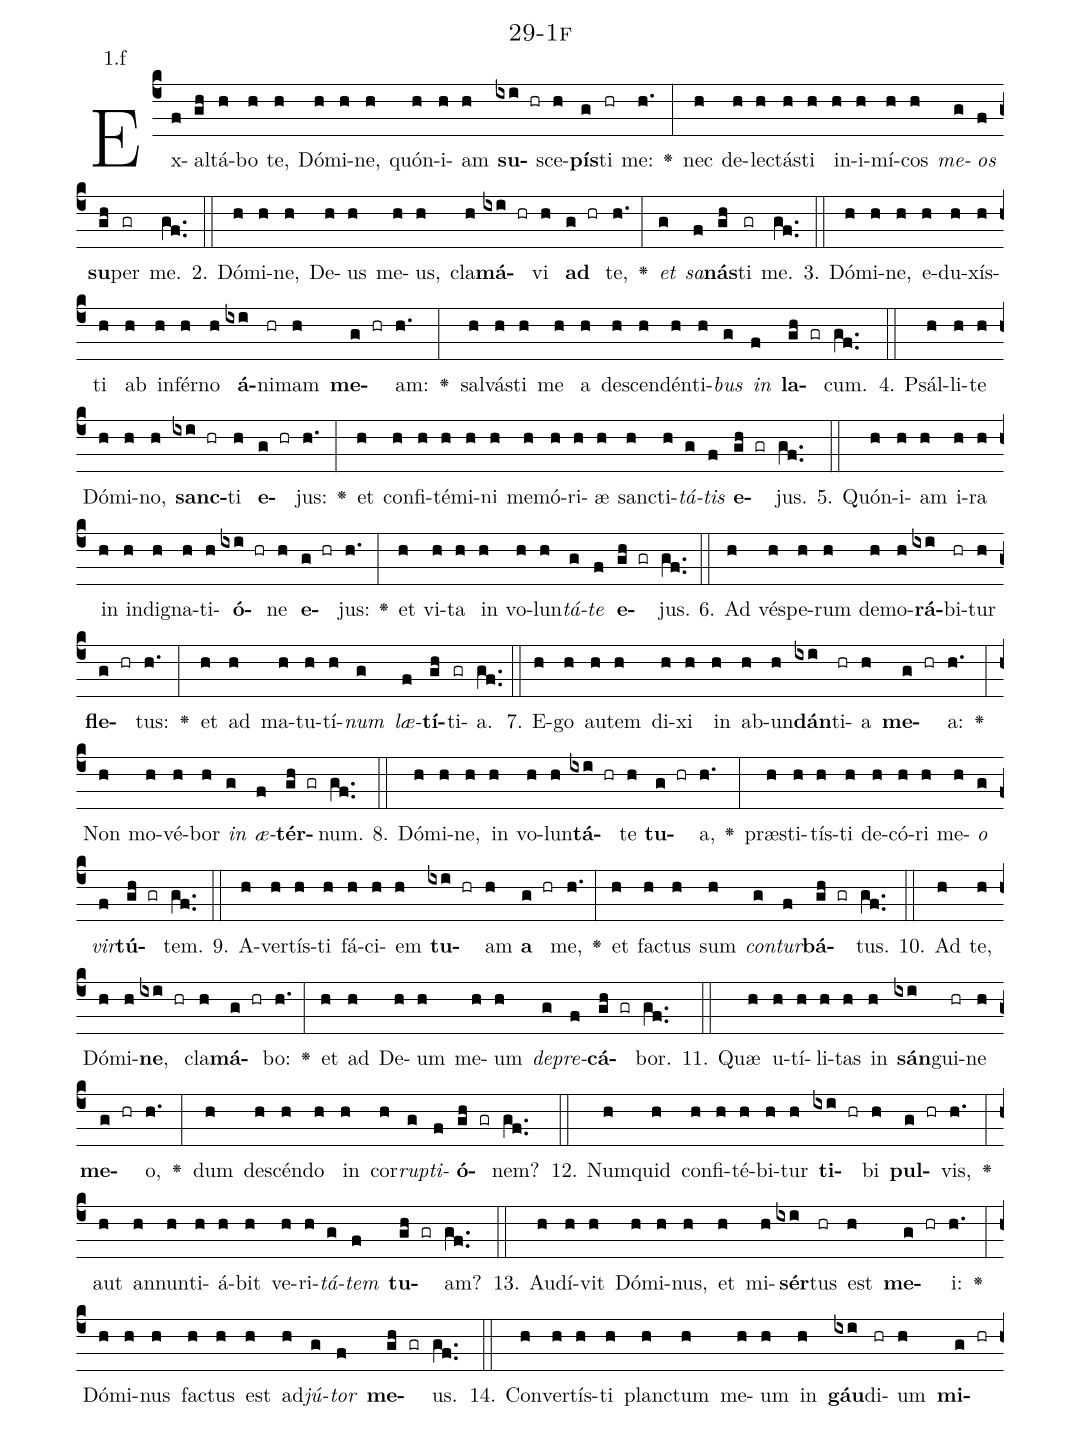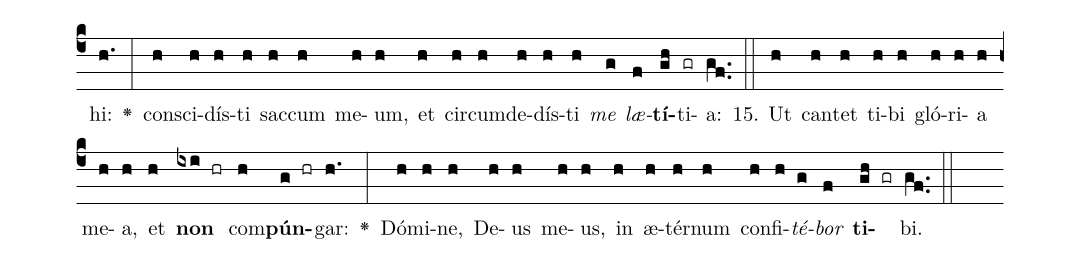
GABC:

name: 29-1f;
annotation: 1.f;
%%
(c4)Ex(f)al(gh)tá(h)bo(h) te,(h) Dó(h)mi(h)ne,(h) quón(h)i(h)am(h) <b>su</b>(ixi hr)sce(h)<b>pís</b>(g)ti(hr) me:(h.) <v>\greheightstar</v>(:) nec(h) de(h)lec(h)tás(h)ti(h) in(h)i(h)mí(h)cos(h) <i>me</i>(g)<i>os</i>(f) <b>su</b>(gh)per(gr) me.(gf..) (::)
2. Dó(h)mi(h)ne,(h) De(h)us(h) me(h)us,(h) cla(h)<b>má</b>(ixi hr)vi(h) <b>ad</b>(g hr) te,(h.) <v>\greheightstar</v>(:) <i>et</i>(g) <i>sa</i>(f)<b>nás</b>(gh)ti(gr) me.(gf..) (::)
3. Dó(h)mi(h)ne,(h) e(h)du(h)xís(h)ti(h) ab(h) in(h)fér(h)no(h) <b>á</b>(ixi)ni(hr)mam(h) <b>me</b>(g hr)am:(h.) <v>\greheightstar</v>(:) sal(h)vás(h)ti(h) me(h) a(h) de(h)scen(h)dén(h)ti(h)<i>bus</i>(g) <i>in</i>(f) <b>la</b>(gh gr)cum.(gf..) (::)
4. Psál(h)li(h)te(h) Dó(h)mi(h)no,(h) <b>sanc</b>(ixi hr)ti(h) <b>e</b>(g hr)jus:(h.) <v>\greheightstar</v>(:) et(h) con(h)fi(h)té(h)mi(h)ni(h) me(h)mó(h)ri(h)æ(h) sanc(h)ti(h)<i>tá</i>(g)<i>tis</i>(f) <b>e</b>(gh gr)jus.(gf..) (::)
5. Quón(h)i(h)am(h) i(h)ra(h) in(h) in(h)di(h)gna(h)ti(h)<b>ó</b>(ixi hr)ne(h) <b>e</b>(g hr)jus:(h.) <v>\greheightstar</v>(:) et(h) vi(h)ta(h) in(h) vo(h)lun(h)<i>tá</i>(g)<i>te</i>(f) <b>e</b>(gh gr)jus.(gf..) (::)
6. Ad(h) vés(h)pe(h)rum(h) de(h)mo(h)<b>rá</b>(ixi)bi(hr)tur(h) <b>fle</b>(g hr)tus:(h.) <v>\greheightstar</v>(:) et(h) ad(h) ma(h)tu(h)tí(h)<i>num</i>(g) <i>læ</i>(f)<b>tí</b>(gh)ti(gr)a.(gf..) (::)
7. E(h)go(h) au(h)tem(h) di(h)xi(h) in(h) ab(h)un(h)<b>dán</b>(ixi)ti(hr)a(h) <b>me</b>(g hr)a:(h.) <v>\greheightstar</v>(:) Non(h) mo(h)vé(h)bor(h) <i>in</i>(g) <i>æ</i>(f)<b>tér</b>(gh gr)num.(gf..) (::)
8. Dó(h)mi(h)ne,(h) in(h) vo(h)lun(h)<b>tá</b>(ixi hr)te(h) <b>tu</b>(g hr)a,(h.) <v>\greheightstar</v>(:) præ(h)sti(h)tís(h)ti(h) de(h)có(h)ri(h) me(h)<i>o</i>(g) <i>vir</i>(f)<b>tú</b>(gh gr)tem.(gf..) (::)
9. A(h)ver(h)tís(h)ti(h) fá(h)ci(h)em(h) <b>tu</b>(ixi hr)am(h) <b>a</b>(g hr) me,(h.) <v>\greheightstar</v>(:) et(h) fac(h)tus(h) sum(h) <i>con</i>(g)<i>tur</i>(f)<b>bá</b>(gh gr)tus.(gf..) (::)
10. Ad(h) te,(h) Dó(h)mi(h)<b>ne</b>,(ixi hr) cla(h)<b>má</b>(g hr)bo:(h.) <v>\greheightstar</v>(:) et(h) ad(h) De(h)um(h) me(h)um(h) <i>de</i>(g)<i>pre</i>(f)<b>cá</b>(gh gr)bor.(gf..) (::)
11. Quæ(h) u(h)tí(h)li(h)tas(h) in(h) <b>sán</b>(ixi)gui(hr)ne(h) <b>me</b>(g hr)o,(h.) <v>\greheightstar</v>(:) dum(h) de(h)scén(h)do(h) in(h) cor(h)<i>rup</i>(g)<i>ti</i>(f)<b>ó</b>(gh gr)nem?(gf..) (::)
12. Num(h)quid(h) con(h)fi(h)té(h)bi(h)tur(h) <b>ti</b>(ixi hr)bi(h) <b>pul</b>(g hr)vis,(h.) <v>\greheightstar</v>(:) aut(h) an(h)nun(h)ti(h)á(h)bit(h) ve(h)ri(h)<i>tá</i>(g)<i>tem</i>(f) <b>tu</b>(gh gr)am?(gf..) (::)
13. Au(h)dí(h)vit(h) Dó(h)mi(h)nus,(h) et(h) mi(h)<b>sér</b>(ixi)tus(hr) est(h) <b>me</b>(g hr)i:(h.) <v>\greheightstar</v>(:) Dó(h)mi(h)nus(h) fac(h)tus(h) est(h) ad(h)<i>jú</i>(g)<i>tor</i>(f) <b>me</b>(gh gr)us.(gf..) (::)
14. Con(h)ver(h)tís(h)ti(h) planc(h)tum(h) me(h)um(h) in(h) <b>gáu</b>(ixi)di(hr)um(h) <b>mi</b>(g hr)hi:(h.) <v>\greheightstar</v>(:) con(h)sci(h)dís(h)ti(h) sac(h)cum(h) me(h)um,(h) et(h) cir(h)cum(h)de(h)dís(h)ti(h) <i>me</i>(g) <i>læ</i>(f)<b>tí</b>(gh)ti(gr)a:(gf..) (::)
15. Ut(h) can(h)tet(h) ti(h)bi(h) gló(h)ri(h)a(h) me(h)a,(h) et(h) <b>non</b>(ixi hr) com(h)<b>pún</b>(g hr)gar:(h.) <v>\greheightstar</v>(:) Dó(h)mi(h)ne,(h) De(h)us(h) me(h)us,(h) in(h) æ(h)tér(h)num(h) con(h)fi(h)<i>té</i>(g)<i>bor</i>(f) <b>ti</b>(gh gr)bi.(gf..) (::)
